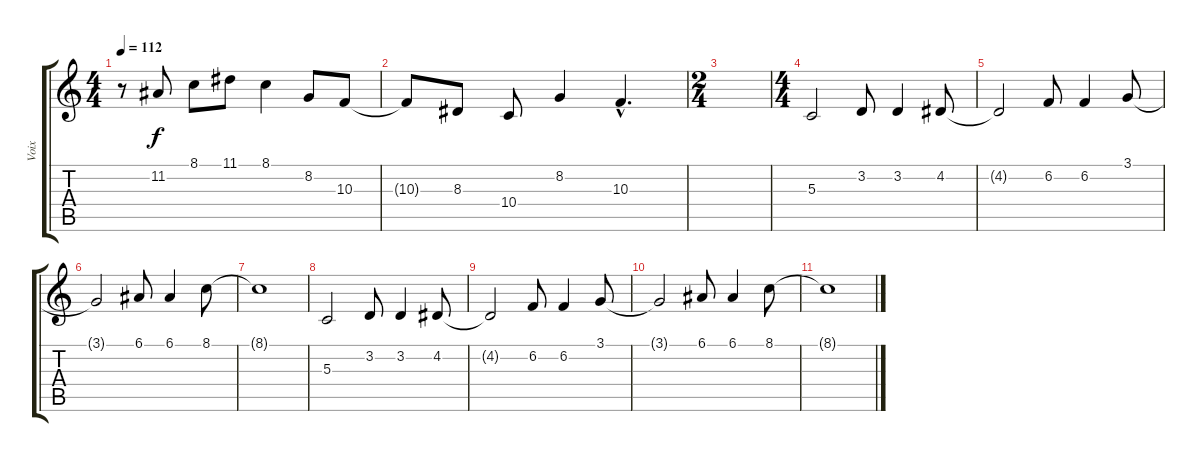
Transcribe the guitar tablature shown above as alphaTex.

\track ("Voix" "Voix") {instrument flute}
\staff {score tabs}
\tuning (E4 B3 G3 D3 A2 E2) {hide}
\ts (4 4)
\tempo 112
\clef g2
\ks c
r.8{dy f} 11.2.8 8.1.8 11.1.8 8.1.4 8.2.8 10.3.8 |
10.3{t}.8 8.3.8 10.4.8 8.2.4 10.3{hac}.4{d} |
\ts (2 4)
|
\ts (4 4)
5.3.2 3.2.8 3.2.4 4.2.8 |
4.2{t}.2 6.2.8 6.2.4 3.1.8 |
3.1{t}.2 6.1.8 6.1.4 8.1.8 |
8.1{t}.1 |
5.3.2 3.2.8 3.2.4 4.2.8 |
4.2{t}.2 6.2.8 6.2.4 3.1.8 |
3.1{t}.2 6.1.8 6.1.4 8.1.8 |
8.1{t}.1
